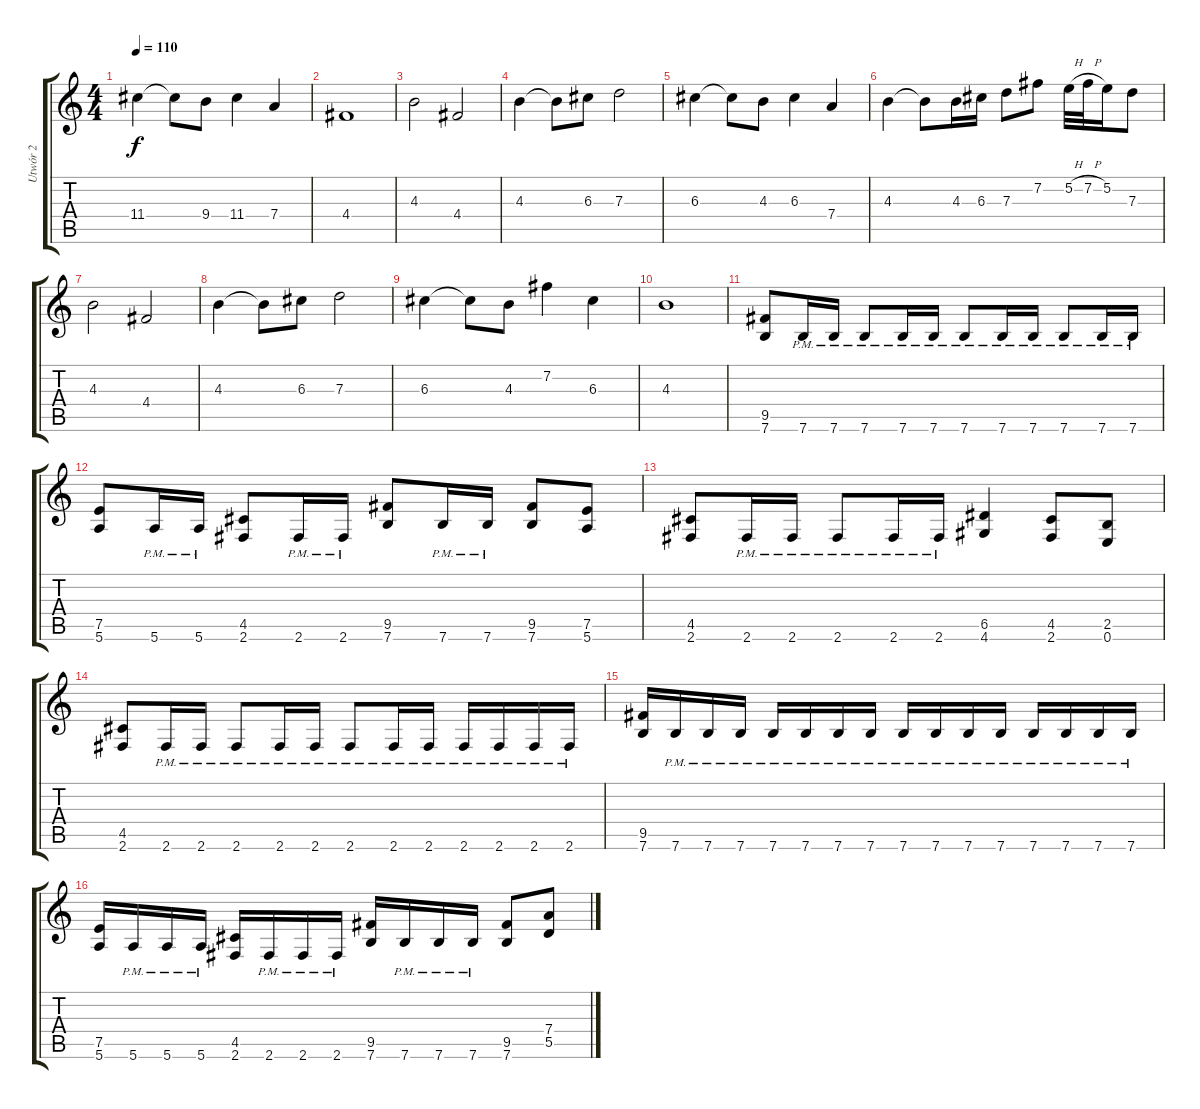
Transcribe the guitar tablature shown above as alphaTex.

\track ("Utwór 2" "Utwór 2") {instrument acousticguitarsteel}
\staff {score tabs}
\tuning (E4 B3 G3 D3 A2 E2) {hide}
\ts (4 4)
\tempo 110
\clef g2
\ks c
11.4.4{dy f} 11.4{t}.8 9.4.8 11.4.4 7.4.4 |
4.4.1 |
4.3.2{volume 16 instrument distortionguitar} 4.4.2 |
4.3.4 4.3{t}.8 6.3.8 7.3.2 |
6.3.4 6.3{t}.8 4.3.8 6.3.4 7.4.4 |
4.3.4 4.3{t}.8 4.3.16 6.3.16 7.3.8 7.2.8 5.2{h}.32 7.2{h}.32 5.2.16 7.3.8 |
4.3.2 4.4.2 |
4.3.4 4.3{t}.8 6.3.8 7.3.2 |
6.3.4 6.3{t}.8 4.3.8 7.2.4 6.3.4 |
4.3.1 |
(9.5 7.6).8 7.6{pm}.16 7.6{pm}.16 7.6{pm}.8 7.6{pm}.16 7.6{pm}.16 7.6{pm}.8 7.6{pm}.16 7.6{pm}.16 7.6{pm}.8 7.6{pm}.16 7.6{pm}.16 |
(7.5 5.6).8 5.6{pm}.16 5.6{pm}.16 (4.5 2.6).8 2.6{pm}.16 2.6{pm}.16 (9.5 7.6).8 7.6{pm}.16 7.6{pm}.16 (9.5 7.6).8 (7.5 5.6).8 |
(4.5 2.6).8 2.6{pm}.16 2.6{pm}.16 2.6{pm}.8 2.6{pm}.16 2.6{pm}.16 (6.5 4.6).4 (4.5 2.6).8 (2.5 0.6).8 |
(4.5 2.6).8 2.6{pm}.16 2.6{pm}.16 2.6{pm}.8 2.6{pm}.16 2.6{pm}.16 2.6{pm}.8 2.6{pm}.16 2.6{pm}.16 2.6{pm}.16 2.6{pm}.16 2.6{pm}.16 2.6{pm}.16 |
(9.5 7.6).16 7.6{pm}.16 7.6{pm}.16 7.6{pm}.16 7.6{pm}.16 7.6{pm}.16 7.6{pm}.16 7.6{pm}.16 7.6{pm}.16 7.6{pm}.16 7.6{pm}.16 7.6{pm}.16 7.6{pm}.16 7.6{pm}.16 7.6{pm}.16 7.6{pm}.16 |
(7.5 5.6).16 5.6{pm}.16 5.6{pm}.16 5.6{pm}.16 (4.5 2.6).16 2.6{pm}.16 2.6{pm}.16 2.6{pm}.16 (9.5 7.6).16 7.6{pm}.16 7.6{pm}.16 7.6{pm}.16 (9.5 7.6).8 (7.4 5.5).8
